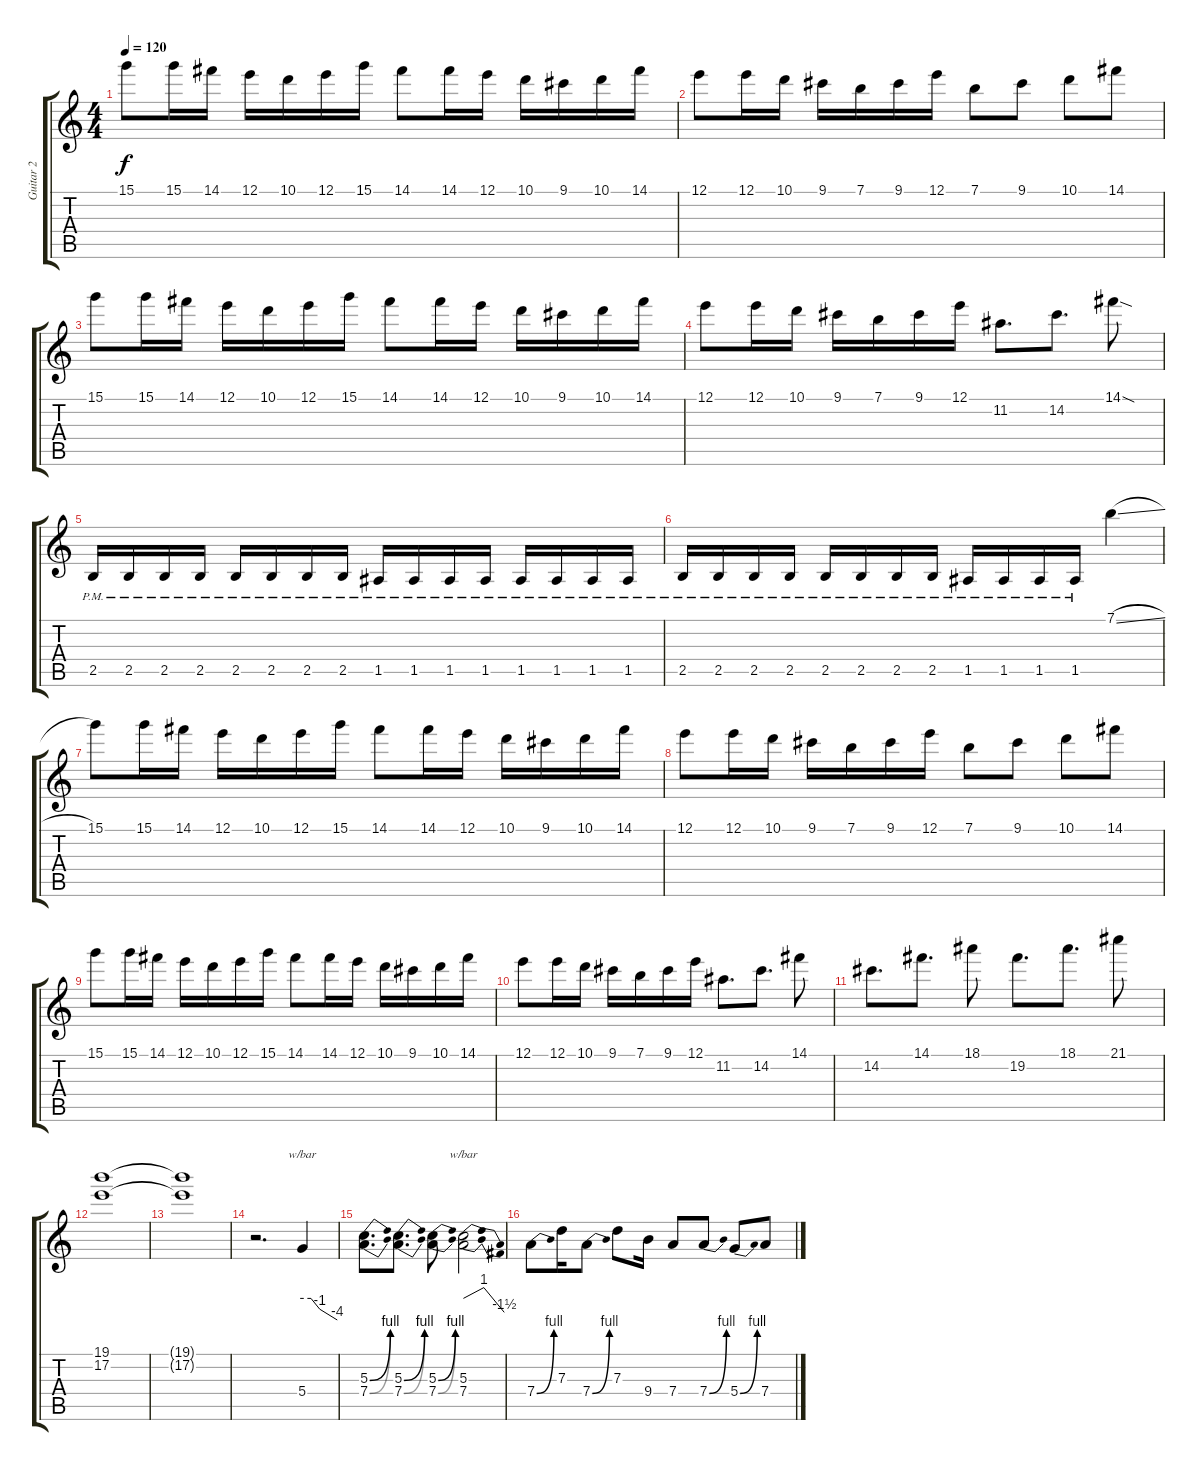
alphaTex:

\track ("Guitar 2" "Guitar 2") {instrument distortionguitar}
\staff {score tabs}
\tuning (E4 B3 G3 D3 A2 E2) {hide}
\ts (4 4)
\tempo 120
\clef g2
\ks c
15.1.8{dy f} 15.1.16 14.1.16 12.1.16 10.1.16 12.1.16 15.1.16 14.1.8 14.1.16 12.1.16 10.1.16 9.1.16 10.1.16 14.1.16 |
12.1.8 12.1.16 10.1.16 9.1.16 7.1.16 9.1.16 12.1.16 7.1.8 9.1.8 10.1.8 14.1.8 |
15.1.8 15.1.16 14.1.16 12.1.16 10.1.16 12.1.16 15.1.16 14.1.8 14.1.16 12.1.16 10.1.16 9.1.16 10.1.16 14.1.16 |
12.1.8 12.1.16 10.1.16 9.1.16 7.1.16 9.1.16 12.1.16 11.2.8{d} 14.2.8{d} 14.1{sod}.8 |
2.5{pm}.16{volume 13} 2.5{pm}.16 2.5{pm}.16 2.5{pm}.16 2.5{pm}.16 2.5{pm}.16 2.5{pm}.16 2.5{pm}.16 1.5{pm}.16 1.5{pm}.16 1.5{pm}.16 1.5{pm}.16 1.5{pm}.16 1.5{pm}.16 1.5{pm}.16 1.5{pm}.16 |
2.5{pm}.16 2.5{pm}.16 2.5{pm}.16 2.5{pm}.16 2.5{pm}.16 2.5{pm}.16 2.5{pm}.16 2.5{pm}.16 1.5{pm}.16 1.5{pm}.16 1.5{pm}.16 1.5{pm}.16 7.1{sl}.4{volume 16} |
15.1.8 15.1.16 14.1.16 12.1.16 10.1.16 12.1.16 15.1.16 14.1.8 14.1.16 12.1.16 10.1.16 9.1.16 10.1.16 14.1.16 |
12.1.8 12.1.16 10.1.16 9.1.16 7.1.16 9.1.16 12.1.16 7.1.8 9.1.8 10.1.8 14.1.8 |
15.1.8 15.1.16 14.1.16 12.1.16 10.1.16 12.1.16 15.1.16 14.1.8 14.1.16 12.1.16 10.1.16 9.1.16 10.1.16 14.1.16 |
12.1.8 12.1.16 10.1.16 9.1.16 7.1.16 9.1.16 12.1.16 11.2.8{d} 14.2.8{d} 14.1.8 |
14.2.8{d} 14.1.8{d} 18.1.8 19.2.8{d} 18.1.8{d} 21.1.8 |
(19.1 17.2).1 |
(19.1{t} 17.2{t}).1 |
r.2{d} 5.4.4{tbe (custom default 0 0 15 0 30 -4 60 -16)} |
(5.3{be (bend 0 0 60 4)} 7.4{be (bend 0 0 60 4)}).8{d} (5.3{be (bend 0 0 60 4)} 7.4{be (bend 0 0 60 4)}).8{d} (5.3{be (bend 0 0 60 4)} 7.4{be (bend 0 0 60 4)}).8 (5.3 7.4).2{tbe (dip default 0 0 10 4 60 -6)} |
7.4{be (bend 0 0 60 4)}.8 7.3.16 7.4{be (bend 0 0 60 4)}.8 7.3.8 9.4.16 7.4.8 7.4{be (bend 0 0 60 4)}.8 5.4{be (bend 0 0 60 4)}.8 7.4.8
